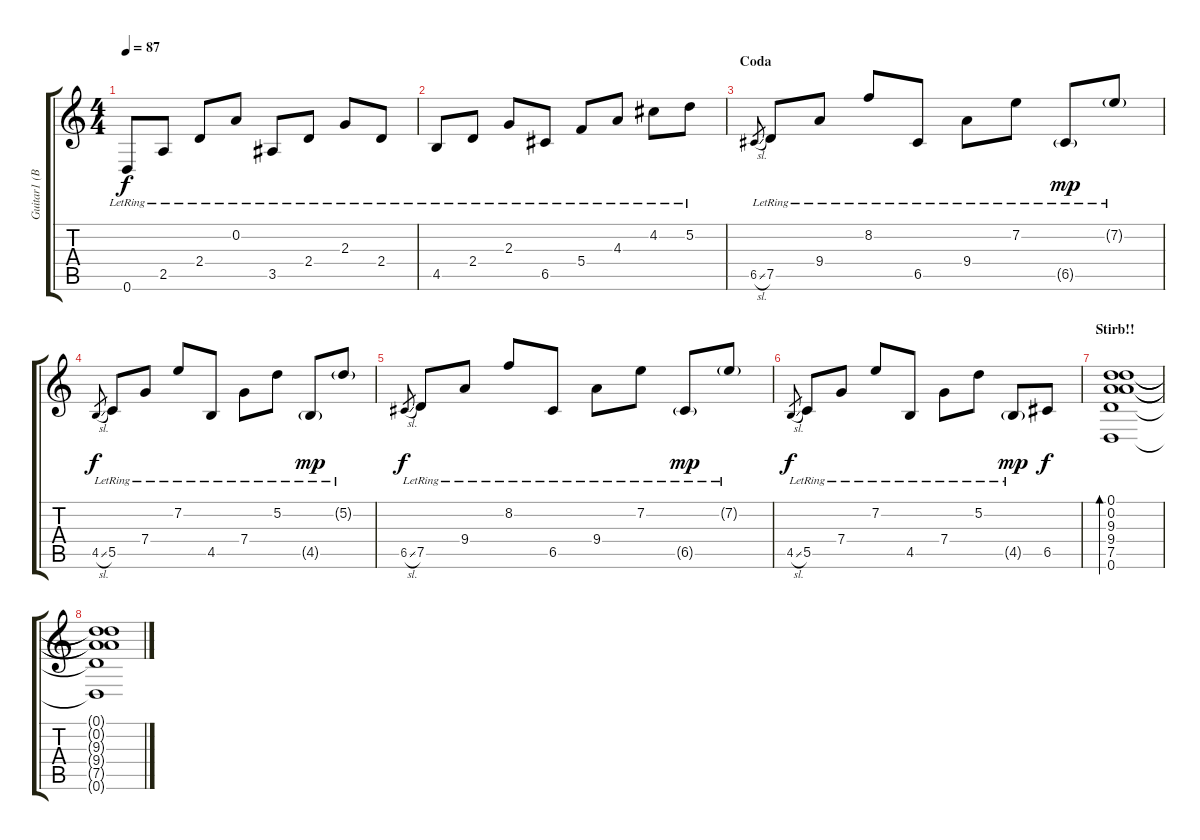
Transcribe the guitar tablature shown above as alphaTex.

\track ("Guitar1 (Breiti)" "Guitar1 (B") {instrument electricguitarjazz}
\staff {score tabs}
\tuning (D4 A3 F3 C3 G2 D2) {hide}
\ts (4 4)
\tempo 87
\clef g2
\ks c
0.6{lr}.8{dy f} 2.5{lr}.8 2.4{lr}.8 0.2{lr}.8 3.5{lr}.8 2.4{lr}.8 2.3{lr}.8 2.4{lr}.8 |
4.5{lr}.8 2.4{lr}.8 2.3{lr}.8 6.5{lr}.8 5.4{lr}.8 4.3{lr}.8 4.2{lr}.8 5.2{lr}.8 |
\section ("" "Coda")
6.5{sl}.8{gr} 7.5{lr}.8 9.4{lr}.8 8.2{lr}.8 6.5{lr}.8 9.4{lr}.8 7.2{lr}.8 6.5{g lr}.8{dy mp} 7.2{g lr}.8 |
4.5{sl}.8{gr dy f} 5.5{lr}.8 7.4{lr}.8 7.2{lr}.8 4.5{lr}.8 7.4{lr}.8 5.2{lr}.8 4.5{g lr}.8{dy mp} 5.2{g lr}.8 |
6.5{sl}.8{gr dy f} 7.5{lr}.8 9.4{lr}.8 8.2{lr}.8 6.5{lr}.8 9.4{lr}.8 7.2{lr}.8 6.5{g lr}.8{dy mp} 7.2{g lr}.8 |
4.5{sl}.8{gr dy f} 5.5{lr}.8 7.4{lr}.8 7.2{lr}.8 4.5{lr}.8 7.4{lr}.8 5.2{lr}.8 4.5{g lr}.8{dy mp} 6.5.8{dy f} |
\section ("" "Stirb!!")
(0.1 0.2 9.3 9.4 7.5 0.6).1{bd 480} |
(0.1{t} 0.2{t} 9.3{t} 9.4{t} 7.5{t} 0.6{t}).1
